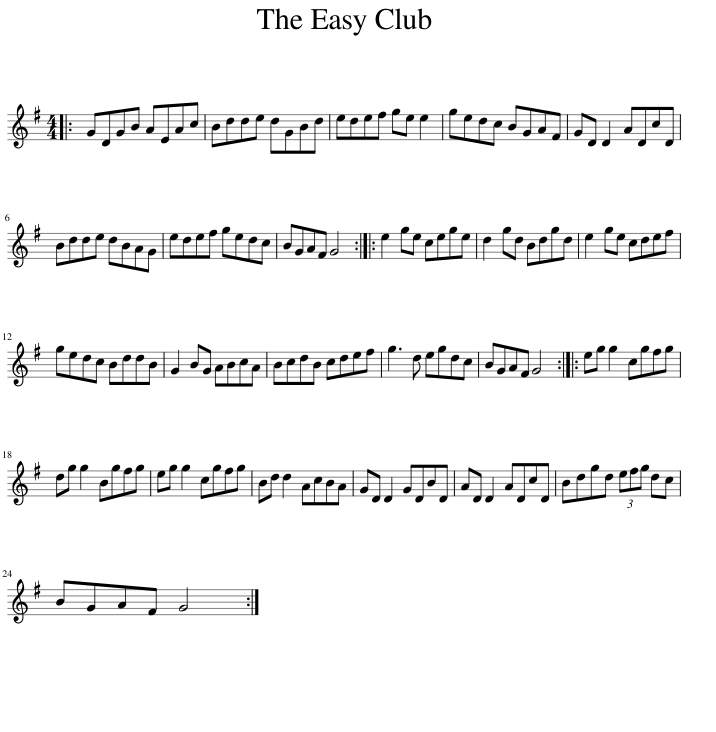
X:1
L:1/8
M:4/4
I:linebreak $
K:G
V:1 treble
V:1
|: GDGB AEAc | Bdde dGBd | edef ge e2 | gedc BGAF | GD D2 ADcD |$ %5
 Bdde dBAG | edef gedc | BGAF G4 :: e2 ge cege | d2 gd Bdgd | %10
 e2 ge cdef |$ gedc BddB | G2 BG ABcA | BcdB cdef | g3 d egdc | %15
 BGAF G4 :: eg g2 cgfg |$ dg g2 Bgfg | eg g2 cgfg | Bd d2 AcBA | %20
 GD D2 GDBD | AD D2 ADcD | Bdgd (3efg dc |$ BGAF G4 :| %24
